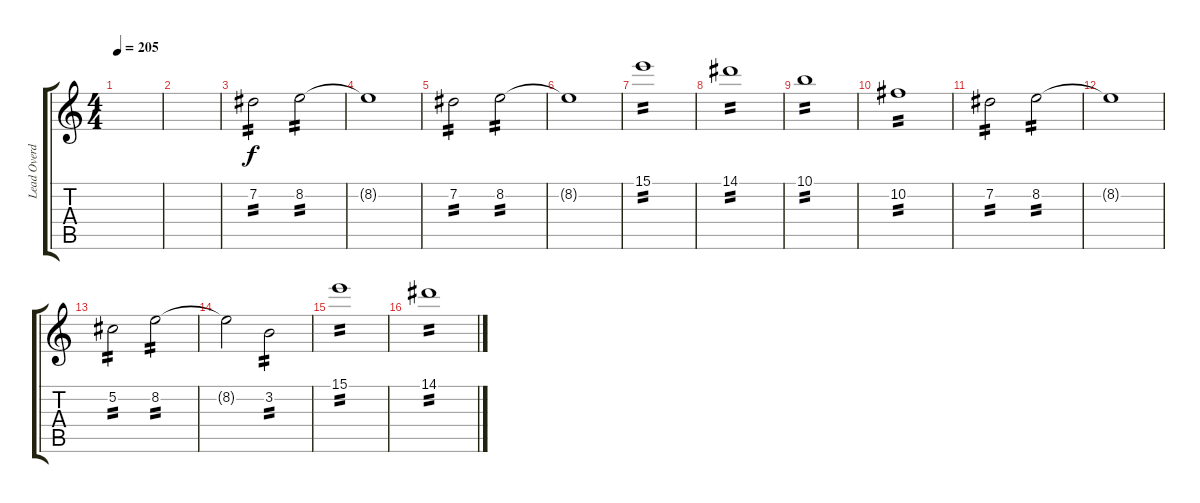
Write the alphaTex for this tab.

\track ("Lead Overdub" "Lead Overd") {instrument distortionguitar}
\staff {score tabs}
\tuning (Db4 Ab3 E3 B2 Gb2 Db2) {hide}
\ts (4 4)
\tempo 205
\clef g2
\ks c
|
|
7.2.2{tp 2} 8.2.2{tp 2} |
8.2{t}.1 |
7.2.2{tp 2} 8.2.2{tp 2} |
8.2{t}.1 |
15.1.1{tp 2} |
14.1.1{tp 2} |
10.1.1{tp 2} |
10.2.1{tp 2} |
7.2.2{tp 2} 8.2.2{tp 2} |
8.2{t}.1 |
5.2.2{tp 2} 8.2.2{tp 2} |
8.2{t}.2 3.2.2{tp 2} |
15.1.1{tp 2} |
14.1.1{tp 2}
